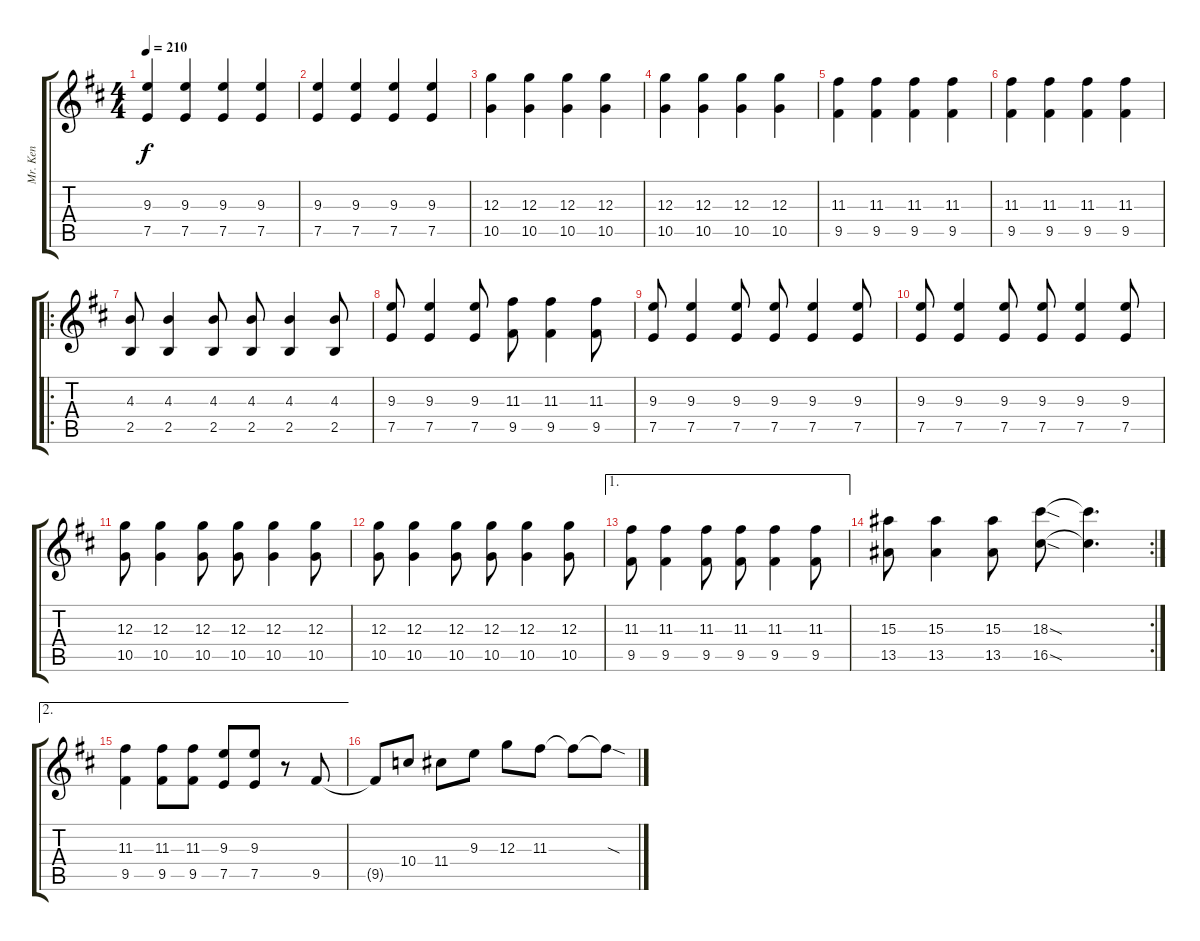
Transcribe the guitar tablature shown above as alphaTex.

\track ("Mr. Ken" "Mr. Ken") {instrument overdrivenguitar}
\staff {score tabs}
\tuning (E4 B3 G3 D3 A2 E2) {hide}
\ts (4 4)
\tempo 210
\clef g2
\ks d
(9.3 7.5).4{dy f} (9.3 7.5).4 (9.3 7.5).4 (9.3 7.5).4 |
(9.3 7.5).4 (9.3 7.5).4 (9.3 7.5).4 (9.3 7.5).4 |
(12.3 10.5).4 (12.3 10.5).4 (12.3 10.5).4 (12.3 10.5).4 |
(12.3 10.5).4 (12.3 10.5).4 (12.3 10.5).4 (12.3 10.5).4 |
(11.3 9.5).4 (11.3 9.5).4 (11.3 9.5).4 (11.3 9.5).4 |
(11.3 9.5).4 (11.3 9.5).4 (11.3 9.5).4 (11.3 9.5).4 |
\ro
(4.3 2.5).8 (4.3 2.5).4 (4.3 2.5).8 (4.3 2.5).8 (4.3 2.5).4 (4.3 2.5).8 |
(9.3 7.5).8 (9.3 7.5).4 (9.3 7.5).8 (11.3 9.5).8 (11.3 9.5).4 (11.3 9.5).8 |
(9.3 7.5).8 (9.3 7.5).4 (9.3 7.5).8 (9.3 7.5).8 (9.3 7.5).4 (9.3 7.5).8 |
(9.3 7.5).8 (9.3 7.5).4 (9.3 7.5).8 (9.3 7.5).8 (9.3 7.5).4 (9.3 7.5).8 |
(12.3 10.5).8 (12.3 10.5).4 (12.3 10.5).8 (12.3 10.5).8 (12.3 10.5).4 (12.3 10.5).8 |
(12.3 10.5).8 (12.3 10.5).4 (12.3 10.5).8 (12.3 10.5).8 (12.3 10.5).4 (12.3 10.5).8 |
\ae 1
(11.3 9.5).8 (11.3 9.5).4 (11.3 9.5).8 (11.3 9.5).8 (11.3 9.5).4 (11.3 9.5).8 |
\rc 2
(15.3 13.5).8 (15.3 13.5).4 (15.3 13.5).8 (18.3{sod} 16.5{sod}).8 (18.3{t} 16.5{t}).4{d} |
\ae 2
(11.3 9.5).4 (11.3 9.5).8 (11.3 9.5).8 (9.3 7.5).8 (9.3 7.5).8 r.8 9.5.8 |
9.5{t}.8 10.4.8 11.4.8 9.3.8 12.3.8 11.3.8 11.3{t}.8 11.3{sod t}.8
